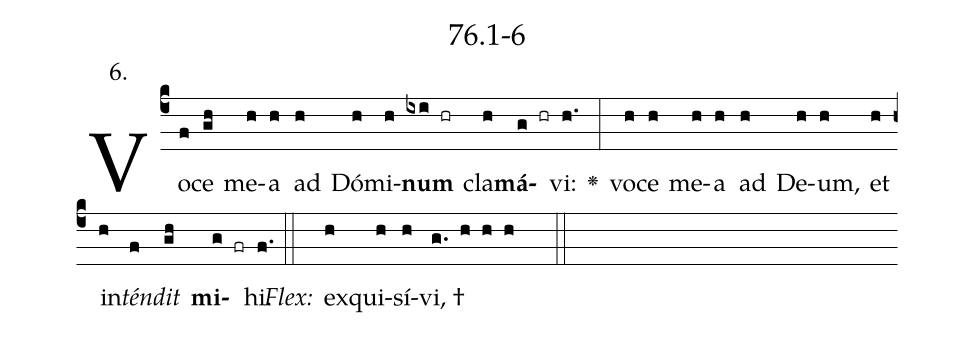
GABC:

name: 76.1-6;
annotation: 6.;
%%
(c4)Vo(f)ce(gh) me(h)a(h) ad(h) Dó(h)mi(h)<b>num</b>(ixi hr) cla(h)<b>má</b>(g hr)vi:(h.) <v>\greheightstar</v>(:) vo(h)ce(h) me(h)a(h) ad(h) De(h)um,(h) et(h) in(h)<i>tén</i>(f)<i>dit</i>(gh) <b>mi</b>(g fr)hi.(f.) (::)
<i>Flex:</i>()  ex(h)qui(h)sí(h)vi, †(g. h h h  ::)

%E(h) u(h) o(f) u(gh) a(g) e.(f.) (::)
